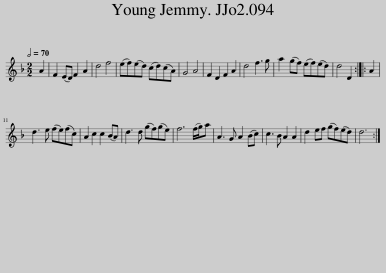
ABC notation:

X:1
L:1/8
Q:1/2=70
M:2/2
I:linebreak $
K:Dmin
V:1 treble
V:1
 A2 | F2 (ED) F2 A2 | d4 f4 | (ef)(ed) (cd)(cA) | G4 A4 | %5
 F2 D2 F2 A2 | d4 f3 g | a2 (gf) (ef)(ed) | d4 D2 :: A2 |$ %10
 d3 e (fe)(fc) | A2 c2 c2 (BA) | d3 d (gf)(ge) | f6 (f/g/)a | A3 G A2 (Bc) | %15
 c3 B A2 A2 | d2 ef (gf)(ed) | d6 :| %18
